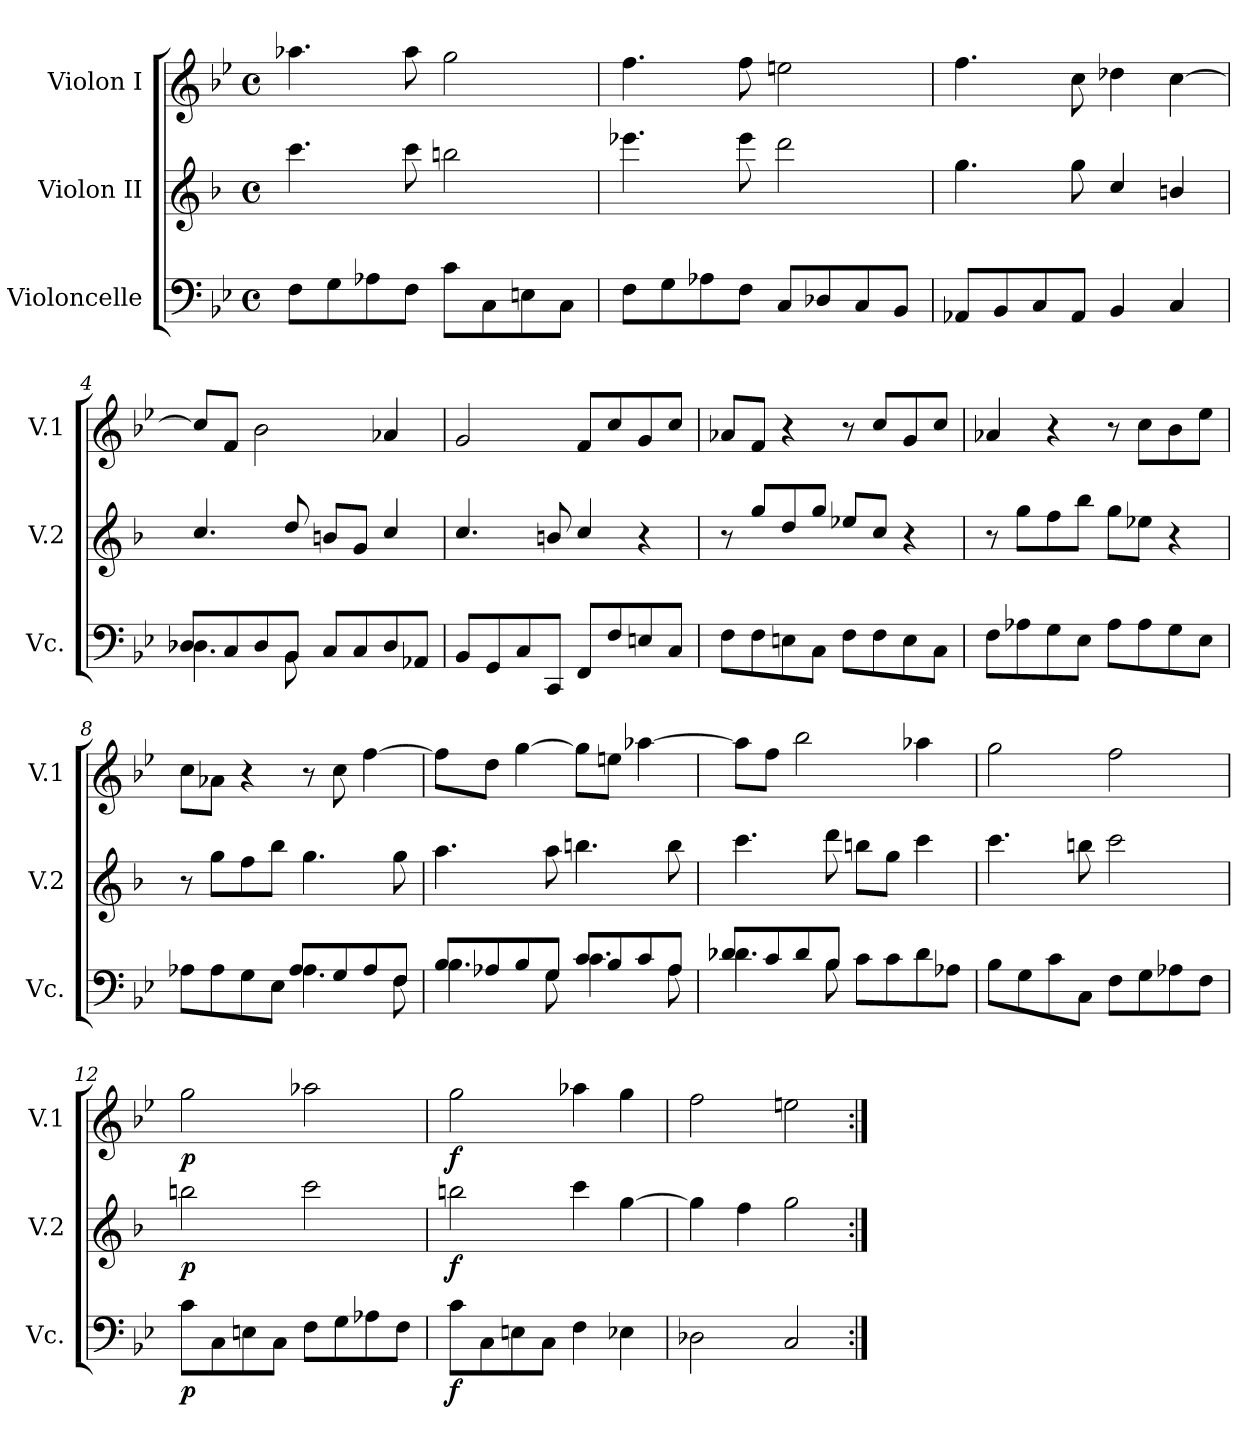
**kern	**dynam	**kern	**dynam	**kern	**dynam
*part3	*part3	*part2	*part2	*part1	*part1
*staff3	*staff3	*staff2	*staff2	*staff1	*staff1
*I"Violoncelle	*	*I"Violon II	*	*I"Violon I	*
*I'Vc.	*	*I'V.2	*	*I'V.1	*
*clefF4	*	*clefG2	*	*clefG2	*
*	*	*ITrd4c7	*	*	*
*k[b-e-]	*	*k[b-e-]	*	*k[b-e-]	*
*B-:	*	*B-:	*	*B-:	*
*M4/4	*	*M4/4	*	*M4/4	*
*met(c)	*	*met(c)	*	*met(c)	*
=1	=1	=1	=1	=1	=1
8F\L	.	4.ff\	.	4.aa-X\	.
8G\	.	.	.	.	.
8A-X\	.	.	.	.	.
8F\J	.	8ff\	.	8aa-\	.
8c\L	.	2een\	.	2gg\	.
8C\	.	.	.	.	.
8En\	.	.	.	.	.
8C\J	.	.	.	.	.
=2	=2	=2	=2	=2	=2
8F\L	.	4.aa-X\	.	4.ff\	.
8G\	.	.	.	.	.
8A-X\	.	.	.	.	.
8F\J	.	8aa-\	.	8ff\	.
8C/L	.	2gg\	.	2een\	.
8D-X/	.	.	.	.	.
8C/	.	.	.	.	.
8BB-/J	.	.	.	.	.
=3	=3	=3	=3	=3	=3
8AA-X/L	.	4.cc\	.	4.ff\	.
8BB-/	.	.	.	.	.
8C/	.	.	.	.	.
8AA-/J	.	8cc\	.	8cc\	.
4BB-/	.	4f/	.	4dd-X\	.
4C/	.	4en/	.	[4cc\	.
=4	=4	=4	=4	=4	=4
*^	*	*	*	*	*
4.D-X\	8D-/L	.	4.f/	.	8cc/L]	.
.	8C/	.	.	.	8f/J	.
.	8D-/	.	.	.	2b-\	.
8BB-\	8BB-/J	.	8g/	.	.	.
8C/L	2ryy	.	8en/L	.	.	.
8C/	.	.	8c/J	.	.	.
8D-/	.	.	4f/	.	4a-X/	.
8AA-X/J	.	.	.	.	.	.
*v	*v	*	*	*	*	*
=5	=5	=5	=5	=5	=5
8BB-/L	.	4.f/	.	2g/	.
8GG/	.	.	.	.	.
8C/	.	.	.	.	.
8CC/J	.	8en/	.	.	.
8FF/L	.	4f/	.	8f/L	.
8F/	.	.	.	8cc/	.
8En/	.	4r	.	8g/	.
8C/J	.	.	.	8cc/J	.
=6	=6	=6	=6	=6	=6
8F\L	.	8r	.	8a-X/L	.
8F\	.	8cc/L	.	8f/J	.
8En\	.	8g/	.	4r	.
8C\J	.	8cc/J	.	.	.
8F\L	.	8a-X/L	.	8r	.
8F\	.	8f/J	.	8cc/L	.
8E\	.	4r	.	8g/	.
8C\J	.	.	.	8cc/J	.
=7	=7	=7	=7	=7	=7
8F\L	.	8r	.	4a-X/	.
8A-X\	.	8cc\L	.	.	.
8G\	.	8b-\	.	4r	.
8E-\J	.	8ee-\J	.	.	.
8A-\L	.	8cc\L	.	8r	.
8A-\	.	8a-X\J	.	8cc\L	.
8G\	.	4r	.	8b-\	.
8E-\J	.	.	.	8ee-\J	.
!!LO:LB:g=z
=8	=8	=8	=8	=8	=8
*^	*	*	*	*	*
8A-X\L	2ryy	.	8r	.	8cc\L	.
8A-\	.	.	8cc\L	.	8a-X\J	.
8G\	.	.	8b-\	.	4r	.
8E-\J	.	.	8ee-\J	.	.	.
4.A-\	8A-/L	.	4.cc\	.	8r	.
.	8G/	.	.	.	8cc\	.
.	8A-/	.	.	.	[4ff\	.
8F\	8F/J	.	8cc\	.	.	.
=9	=9	=9	=9	=9	=9	=9
8B-/L	4.B-\	.	4.dd\	.	8ff\L]	.
8A-X/	.	.	.	.	8dd\J	.
8B-/	.	.	.	.	[4gg\	.
8G/J	8G\	.	8dd\	.	.	.
8c/L	4.c\	.	4.een\	.	8gg\L]	.
8B-/	.	.	.	.	8een\J	.
8c/	.	.	.	.	[4aa-X\	.
8A-/J	8A-\	.	8ee\	.	.	.
=10	=10	=10	=10	=10	=10	=10
4.d-X\	8d-/L	.	4.ff\	.	8aa-\L]	.
.	8c/	.	.	.	8ff\J	.
.	8d-/	.	.	.	2bb-\	.
8B-\	8B-/J	.	8gg\	.	.	.
8c\L	2ryy	.	8een\L	.	.	.
8c\	.	.	8cc\J	.	.	.
8d-\	.	.	4ff\	.	4aa-X\	.
8A-X\J	.	.	.	.	.	.
*v	*v	*	*	*	*	*
=11	=11	=11	=11	=11	=11
8B-\L	.	4.ff\	.	2gg\	.
8G\	.	.	.	.	.
8c\	.	.	.	.	.
8C\J	.	8een\	.	.	.
8F\L	.	2ff\	.	2ff\	.
8G\	.	.	.	.	.
8A-X\	.	.	.	.	.
8F\J	.	.	.	.	.
=12	=12	=12	=12	=12	=12
!	!LO:DY:b	!	!LO:DY:b	!	!LO:DY:b
8c\L	p	2een\	p	2gg\	p
8C\	.	.	.	.	.
8En\	.	.	.	.	.
8C\J	.	.	.	.	.
8F\L	.	2ff\	.	2aa-X\	.
8G\	.	.	.	.	.
8A-X\	.	.	.	.	.
8F\J	.	.	.	.	.
=13	=13	=13	=13	=13	=13
!	!LO:DY:b	!	!LO:DY:b	!	!LO:DY:b
8c\L	f	2een\	f	2gg\	f
8C\	.	.	.	.	.
8En\	.	.	.	.	.
8C\J	.	.	.	.	.
4F\	.	4ff\	.	4aa-X\	.
4E-X\	.	[4cc\	.	4gg\	.
=14	=14	=14	=14	=14	=14
2D-X\	.	4cc\]	.	2ff\	.
.	.	4b-\	.	.	.
2C/	.	2cc\	.	2een\	.
=:|!	=:|!	=:|!	=:|!	=:|!	=:|!
*-	*-	*-	*-	*-	*-
